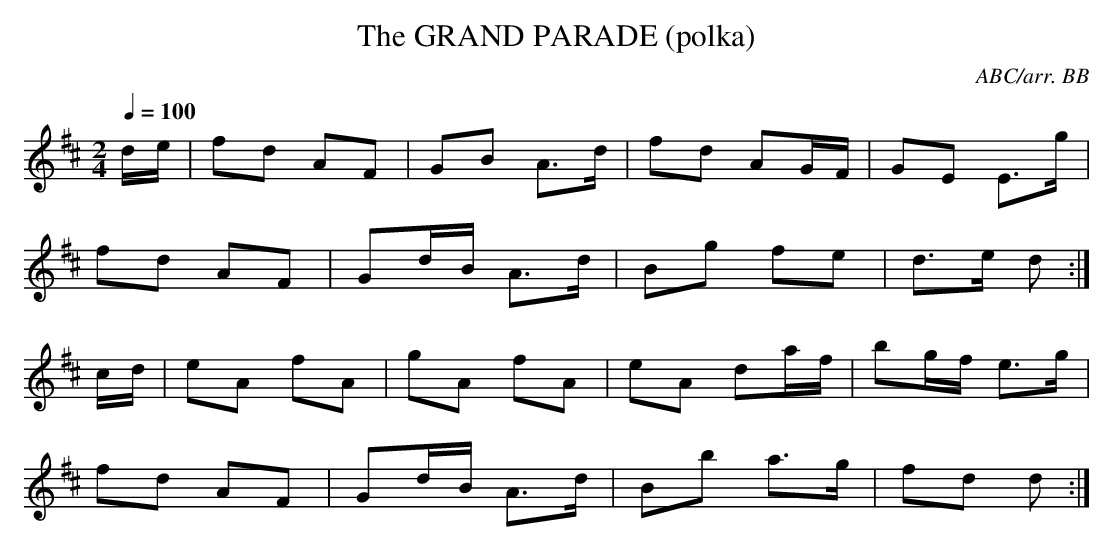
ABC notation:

X:1
T:GRAND PARADE (polka), The
C:ABC/arr. BB
but it makes a great polka!
Q:1/4=100
M:2/4
L:1/8
K:D
d/e/|fd AF|GB A>d|fd AG/F/|GE E>g|
fd AF|Gd/B/ A>d|Bg fe|d>e d :|
c/d/|eA fA|gA fA|eA da/f/|bg/f/ e>g|
fd AF|Gd/B/ A>d|Bb a>g|fd d :|
